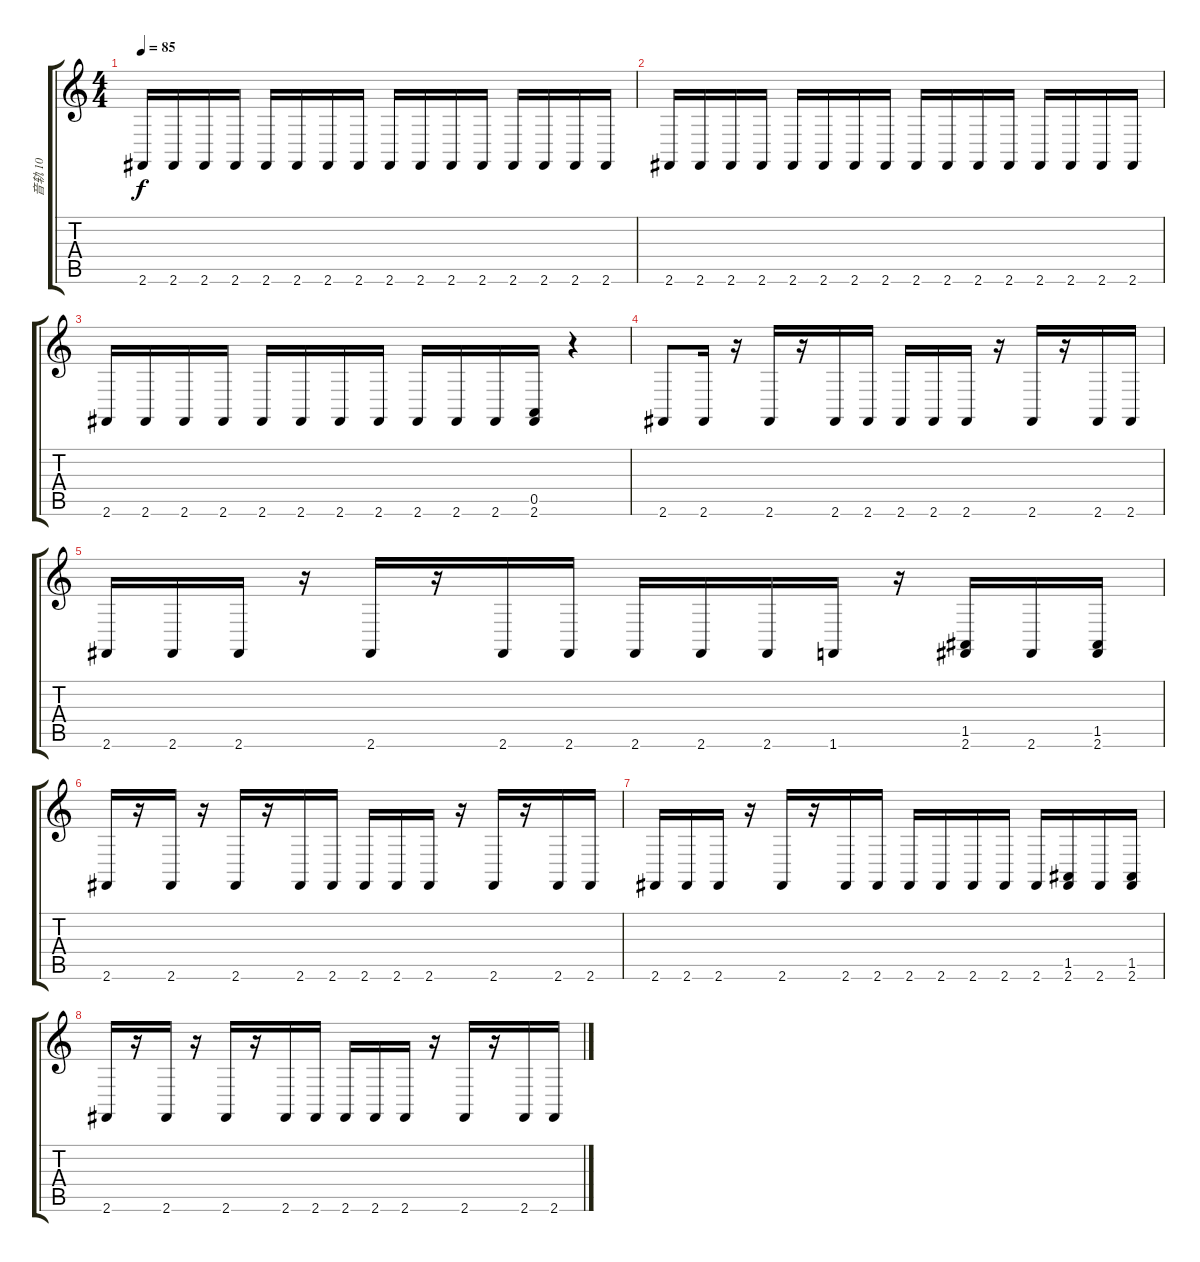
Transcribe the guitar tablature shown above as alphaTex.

\track ("音轨 10" "音轨 10") {instrument acousticgrandpiano}
\staff {score tabs}
\tuning (E4 B3 G3 D3 A2 E2) {hide}
\ts (4 4)
\tempo 85
\clef g2
\ks c
2.6.16{dy f} 2.6.16 2.6.16 2.6.16 2.6.16 2.6.16 2.6.16 2.6.16 2.6.16 2.6.16 2.6.16 2.6.16 2.6.16 2.6.16 2.6.16 2.6.16 |
2.6.16 2.6.16 2.6.16 2.6.16 2.6.16 2.6.16 2.6.16 2.6.16 2.6.16 2.6.16 2.6.16 2.6.16 2.6.16 2.6.16 2.6.16 2.6.16 |
2.6.16 2.6.16 2.6.16 2.6.16 2.6.16 2.6.16 2.6.16 2.6.16 2.6.16 2.6.16 2.6.16 (0.5 2.6).16 r.4 |
2.6.8 2.6.16 r.16 2.6.16 r.16 2.6.16 2.6.16 2.6.16 2.6.16 2.6.16 r.16 2.6.16 r.16 2.6.16 2.6.16 |
2.6.16 2.6.16 2.6.16 r.16 2.6.16 r.16 2.6.16 2.6.16 2.6.16 2.6.16 2.6.16 1.6.16 r.16 (1.5 2.6).16 2.6.16 (1.5 2.6).16 |
2.6.16 r.16 2.6.16 r.16 2.6.16 r.16 2.6.16 2.6.16 2.6.16 2.6.16 2.6.16 r.16 2.6.16 r.16 2.6.16 2.6.16 |
2.6.16 2.6.16 2.6.16 r.16 2.6.16 r.16 2.6.16 2.6.16 2.6.16 2.6.16 2.6.16 2.6.16 2.6.16 (1.5 2.6).16 2.6.16 (1.5 2.6).16 |
2.6.16 r.16 2.6.16 r.16 2.6.16 r.16 2.6.16 2.6.16 2.6.16 2.6.16 2.6.16 r.16 2.6.16 r.16 2.6.16 2.6.16
